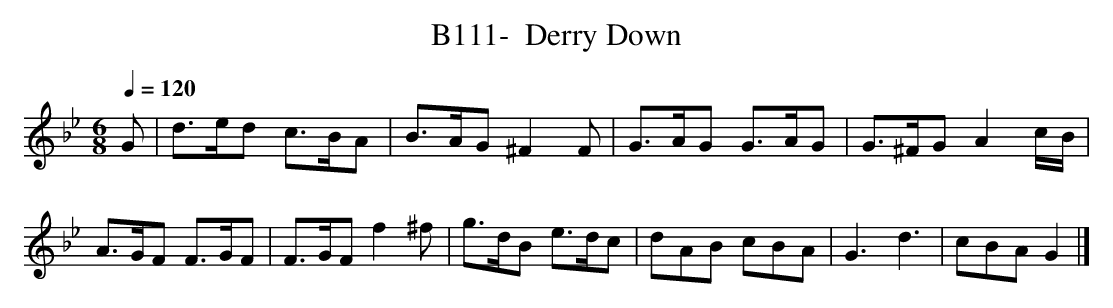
X:1
T:B111-  Derry Down
Q:1/4=120
L:1/8
M:6/8
K:Gm
G|d3/2e/2d c3/2B/2A|B3/2A/2G ^F2F|G3/2A/2G G3/2A/2G|\
G3/2^F/2G A2 c/2B/2|A3/2G/2F F3/2G/2F|F3/2G/2Ff2^f|\
g3/2d/2B e3/2d/2c|dAB cBA|G3d3|cBAG2|]
